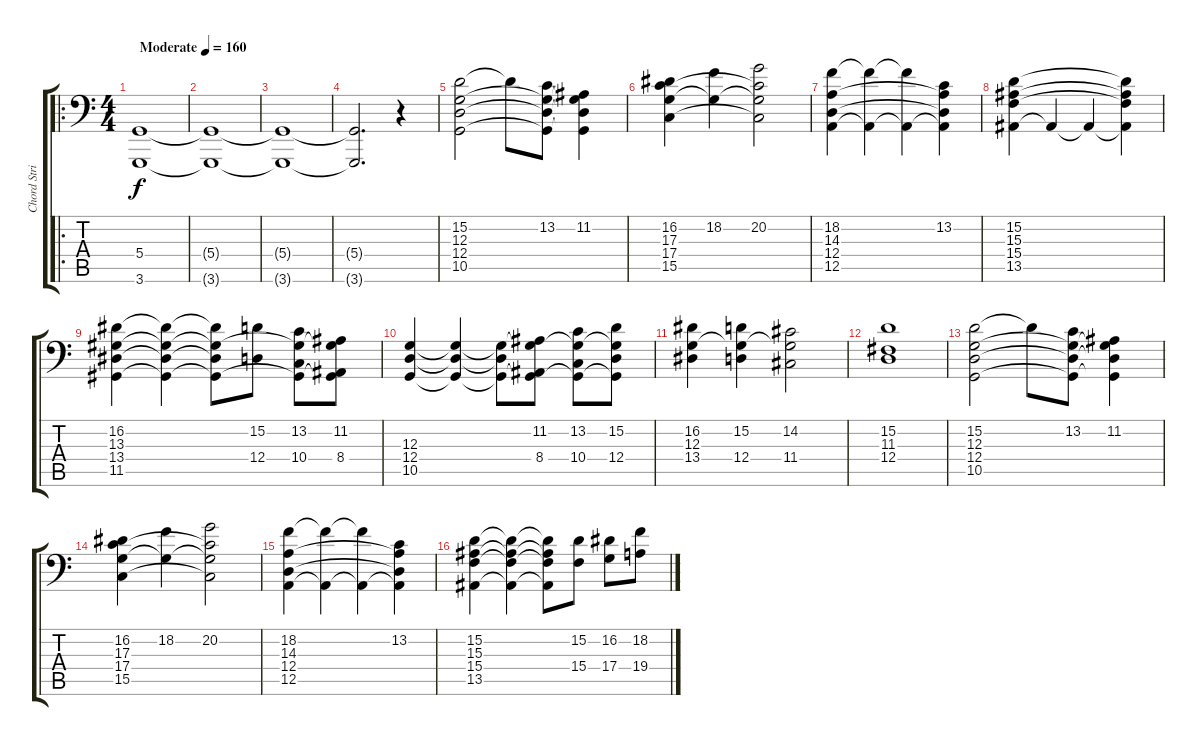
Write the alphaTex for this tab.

\track ("Chord Strings" "Chord Stri") {instrument stringensemble1}
\staff {score tabs}
\tuning (E3 B2 G2 D2 A1 E1) {hide}
\ro
\ts (4 4)
\tempo (160 "Moderate")
\clef f4
\ks c
(5.4 3.6).1{dy f instrument stringensemble1} |
(5.4{t} 3.6{t}).1 |
(5.4{t} 3.6{t}).1 |
(5.4{t} 3.6{t}).2{d} r.4 |
(15.2 12.3 12.4 10.5).2 15.2{t}.8 (13.2 12.3{t} 12.4{t} 10.5{t}).8 (11.2 12.3{t} 12.4{t} 10.5{t}).4 |
(16.2 17.3 17.4 15.5).4 (18.2 17.4{t}).4 (20.2 17.3{t} 17.4{t} 15.5{t}).2 |
(18.2 14.3 12.4 12.5).4 (18.2{t} 12.5{t}).4 (18.2{t} 12.5{t}).4 (13.2 14.3{t} 12.4{t} 12.5{t}).4 |
(15.2 15.3 15.4 13.5).4 13.5{t}.4 13.5{t}.4 (15.2{t} 15.3{t} 15.4{t} 13.5{t}).4 |
(16.2 13.3 13.4 11.5).4 (16.2{t} 13.3{t} 13.4{t} 11.5{t}).4 (16.2{t} 13.3{t} 13.4{t} 11.5{t}).8 (15.2 12.4).8 (13.2 13.3{t} 10.4 11.5{t}).8 (11.2 13.3{t} 8.4 11.5{t}).8 |
(12.3 12.4 10.5).4 (12.3{t} 12.4{t} 10.5{t}).4 (12.3{t} 12.4{t} 10.5{t}).8 (11.2 12.3{t} 8.4 10.5{t}).8 (13.2 12.3{t} 10.4 10.5{t}).8 (15.2 12.3{t} 12.4 10.5{t}).8 |
(16.2 12.3 13.4).4 (15.2 12.3{t} 12.4).4 (14.2 12.3{t} 11.4).2 |
(15.2 11.3 12.4).1 |
(15.2 12.3 12.4 10.5).2 15.2{t}.8 (13.2 12.3{t} 12.4{t} 10.5{t}).8 (11.2 12.3{t} 12.4{t} 10.5{t}).4 |
(16.2 17.3 17.4 15.5).4 (18.2 17.4{t}).4 (20.2 17.3{t} 17.4{t} 15.5{t}).2 |
(18.2 14.3 12.4 12.5).4 (18.2{t} 12.5{t}).4 (18.2{t} 12.5{t}).4 (13.2 14.3{t} 12.4{t} 12.5{t}).4 |
(15.2 15.3 15.4 13.5).4 (15.2{t} 15.3{t} 15.4{t} 13.5{t}).4 (15.2{t} 15.3{t} 15.4{t} 13.5{t}).8 (15.2 15.4).8 (16.2 17.4).8 (18.2 19.4).8
